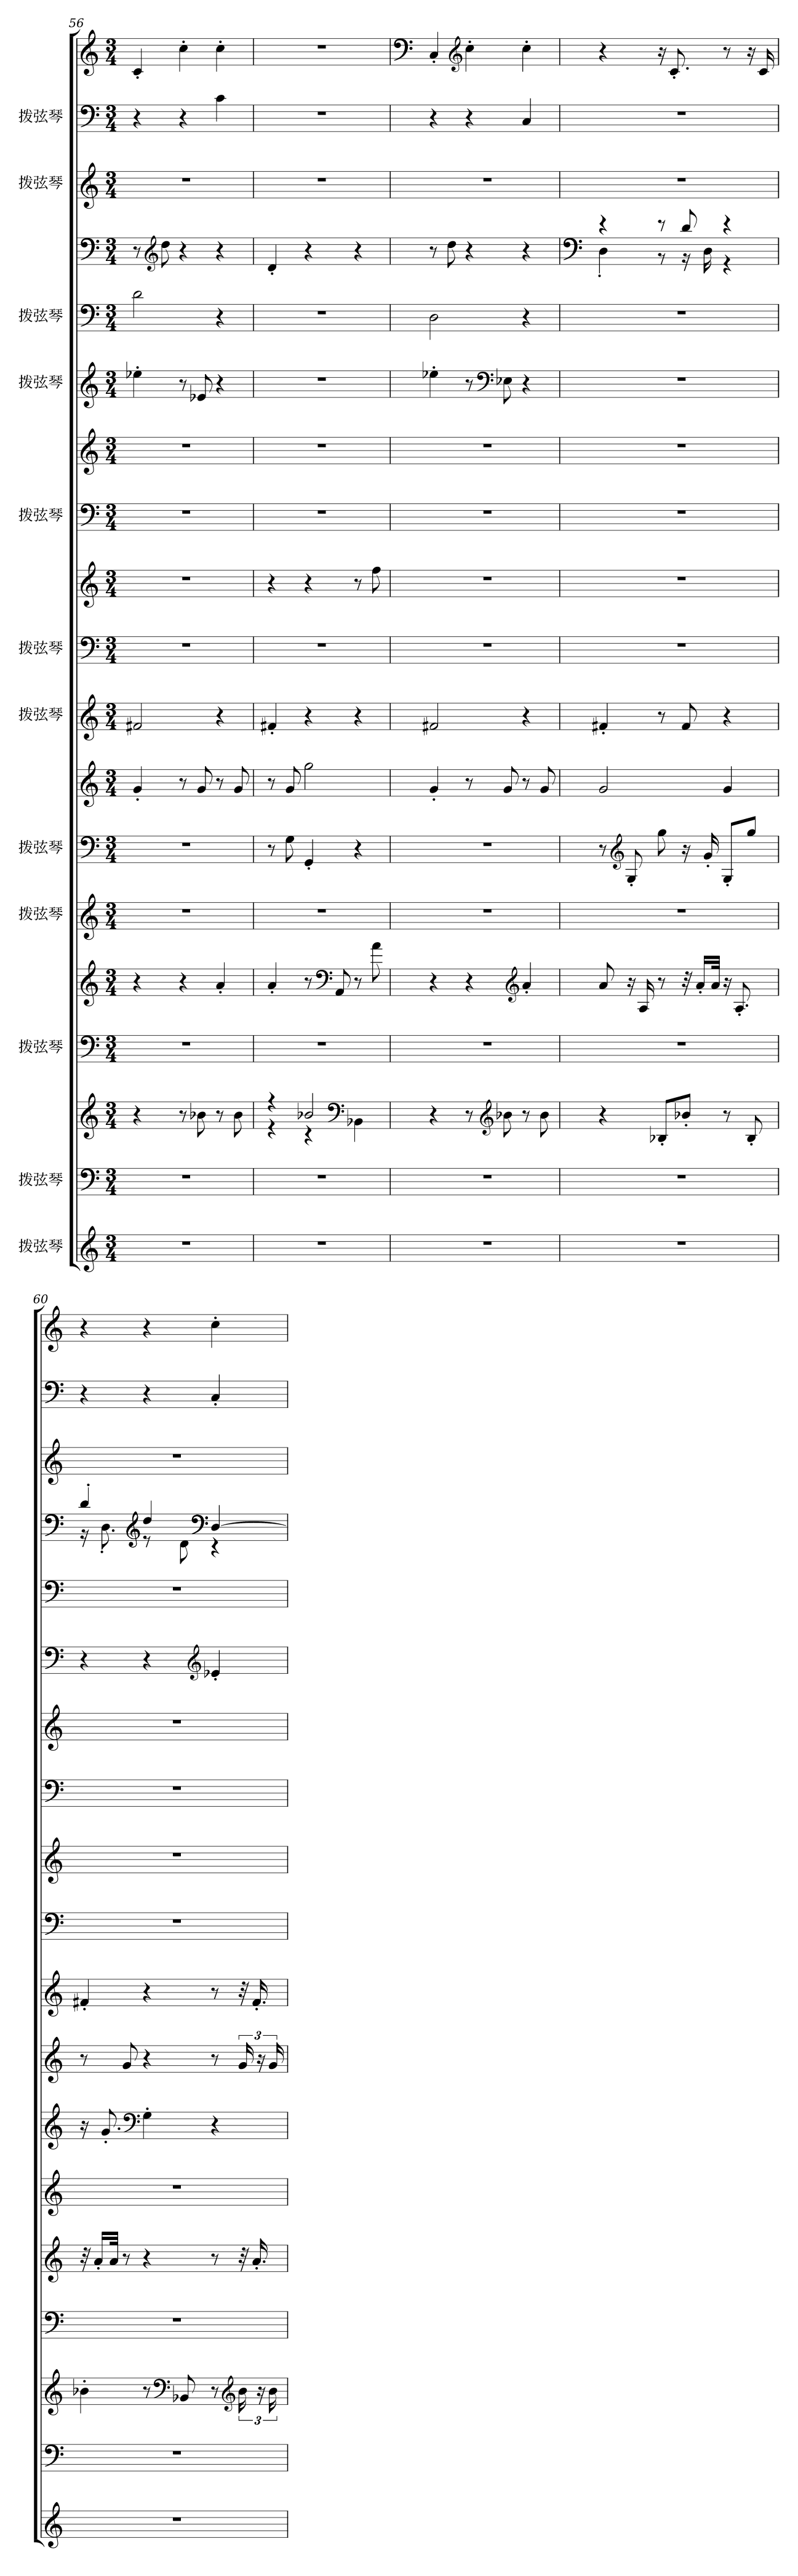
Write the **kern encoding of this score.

**kern	**kern	**kern	**kern	**kern	**kern	**kern	**kern	**kern	**kern	**kern	**kern	**kern	**kern	**kern	**kern	**kern	**kern	**kern
*part12	*part11	*part11	*part10	*part10	*part9	*part8	*part8	*part7	*part6	*part6	*part5	*part5	*part4	*part3	*part3	*part2	*part1	*part1
*staff19	*staff18	*staff17	*staff16	*staff15	*staff14	*staff13	*staff12	*staff11	*staff10	*staff9	*staff8	*staff7	*staff6	*staff5	*staff4	*staff3	*staff2	*staff1
*I"拨弦琴	*I"拨弦琴	*	*I"拨弦琴	*	*I"拨弦琴	*I"拨弦琴	*	*I"拨弦琴	*I"拨弦琴	*	*I"拨弦琴	*	*I"拨弦琴	*I"拨弦琴	*	*I"拨弦琴	*I"拨弦琴	*
!!LO:PB:g=z
*clefG2	*clefF4	*clefG2	*clefF4	*clefG2	*clefG2	*clefF4	*clefG2	*clefG2	*clefF4	*clefG2	*clefF4	*clefG2	*clefG2	*clefF4	*clefF4	*clefG2	*clefF4	*clefG2
*k[]	*k[]	*k[]	*k[]	*k[]	*k[]	*k[]	*k[]	*k[]	*k[]	*k[]	*k[]	*k[]	*k[]	*k[]	*k[]	*k[]	*k[]	*k[]
*M3/4	*M3/4	*M3/4	*M3/4	*M3/4	*M3/4	*M3/4	*M3/4	*M3/4	*M3/4	*M3/4	*M3/4	*M3/4	*M3/4	*M3/4	*M3/4	*M3/4	*M3/4	*M3/4
=56	=56	=56	=56	=56	=56	=56	=56	=56	=56	=56	=56	=56	=56	=56	=56	=56	=56	=56
2.r	2.r	4r	2.r	4r	2.r	2.r	4g'/	2f#X/	2.r	2.r	2.r	2.r	4ee-X'\	2d\	8r	2.r	4r	4c'/
*	*	*	*	*	*	*	*	*	*	*	*	*	*	*	*clefG2	*	*	*
.	.	.	.	.	.	.	.	.	.	.	.	.	.	.	8dd\	.	.	.
.	.	8r	.	4r	.	.	8r	.	.	.	.	.	8r	.	4r	.	4r	4cc'\
.	.	8b-X\	.	.	.	.	8g/	.	.	.	.	.	8e-X/	.	.	.	.	.
.	.	8r	.	4a'/	.	.	8r	4r	.	.	.	.	4r	4r	4r	.	4c\	4cc'\
.	.	8b-\	.	.	.	.	8g/	.	.	.	.	.	.	.	.	.	.	.
=57	=57	=57	=57	=57	=57	=57	=57	=57	=57	=57	=57	=57	=57	=57	=57	=57	=57	=57
*	*	*^	*	*	*	*	*	*	*	*	*	*	*	*	*	*	*	*
2.r	2.r	4r	4r	2.r	4a'/	2.r	8r	8r	4f#X'/	2.r	4r	2.r	2.r	2.r	2.r	4d'/	2.r	2.r	2.r
.	.	.	.	.	.	.	8G\	8g/	.	.	.	.	.	.	.	.	.	.	.
.	.	2b-X/	4r	.	8r	.	4GG'/	2gg\	4r	.	4r	.	.	.	.	4r	.	.	.
*	*	*	*	*	*clefF4	*	*	*	*	*	*	*	*	*	*	*	*	*	*
.	.	.	.	.	8AA/	.	.	.	.	.	.	.	.	.	.	.	.	.	.
*	*	*clefF4	*	*	*	*	*	*	*	*	*	*	*	*	*	*	*	*	*
.	.	.	4BB-X\	.	8r	.	4r	.	4r	.	8r	.	.	.	.	4r	.	.	.
.	.	.	.	.	8a\	.	.	.	.	.	8ff\	.	.	.	.	.	.	.	.
*	*	*v	*v	*	*	*	*	*	*	*	*	*	*	*	*	*	*	*	*
=58	=58	=58	=58	=58	=58	=58	=58	=58	=58	=58	=58	=58	=58	=58	=58	=58	=58	=58
*	*	*	*	*	*	*	*	*	*	*	*	*	*	*	*	*	*	*clefF4
2.r	2.r	4r	2.r	4r	2.r	2.r	4g'/	2f#X/	2.r	2.r	2.r	2.r	4ee-X'\	2D\	8r	2.r	4r	4C'/
.	.	.	.	.	.	.	.	.	.	.	.	.	.	.	8dd\	.	.	.
*	*	*	*	*	*	*	*	*	*	*	*	*	*	*	*	*	*	*clefG2
.	.	8r	.	4r	.	.	8r	.	.	.	.	.	8r	.	4r	.	4r	4cc'\
*	*	*clefG2	*	*	*	*	*	*	*	*	*	*	*clefF4	*	*	*	*	*
.	.	8b-X\	.	.	.	.	8g/	.	.	.	.	.	8E-X\	.	.	.	.	.
*	*	*	*	*clefG2	*	*	*	*	*	*	*	*	*	*	*	*	*	*
.	.	8r	.	4a'/	.	.	8r	4r	.	.	.	.	4r	4r	4r	.	4C/	4cc'\
.	.	8b-\	.	.	.	.	8g/	.	.	.	.	.	.	.	.	.	.	.
!!LO:PB:g=z
=59	=59	=59	=59	=59	=59	=59	=59	=59	=59	=59	=59	=59	=59	=59	=59	=59	=59	=59
*	*	*	*	*	*	*	*	*	*	*	*	*	*	*	*clefF4	*	*	*
*	*	*	*	*	*	*	*	*	*	*	*	*	*	*	*^	*	*	*
2.r	2.r	4r	2.r	8a/	2.r	8r	2g/	4f#X'/	2.r	2.r	2.r	2.r	2.r	2.r	4r	4D'\	2.r	2.r	4r
*	*	*	*	*	*	*clefG2	*	*	*	*	*	*	*	*	*	*	*	*	*
.	.	.	.	16r	.	8G'/	.	.	.	.	.	.	.	.	.	.	.	.	.
.	.	.	.	16A/	.	.	.	.	.	.	.	.	.	.	.	.	.	.	.
.	.	8B-X'/L	.	8r	.	8gg\	.	8r	.	.	.	.	.	.	8r	8r	.	.	16r
.	.	.	.	.	.	.	.	.	.	.	.	.	.	.	.	.	.	.	8.c'/
.	.	8b-X'/J	.	32r	.	16r	.	8f#/	.	.	.	.	.	.	8d/	16r	.	.	.
.	.	.	.	16a'/LL	.	.	.	.	.	.	.	.	.	.	.	.	.	.	.
.	.	.	.	.	.	16g'/	.	.	.	.	.	.	.	.	.	16D\	.	.	.
.	.	.	.	32a/JJk	.	.	.	.	.	.	.	.	.	.	.	.	.	.	.
.	.	8r	.	16r	.	8G'/L	4g/	4r	.	.	.	.	.	.	4r	4r	.	.	8r
.	.	.	.	8.A'/	.	.	.	.	.	.	.	.	.	.	.	.	.	.	.
.	.	8B-'/	.	.	.	8gg/J	.	.	.	.	.	.	.	.	.	.	.	.	16r
.	.	.	.	.	.	.	.	.	.	.	.	.	.	.	.	.	.	.	16c/
=60	=60	=60	=60	=60	=60	=60	=60	=60	=60	=60	=60	=60	=60	=60	=60	=60	=60	=60	=60
2.r	2.r	4b-X'\	2.r	32r	2.r	16r	8r	4f#X'/	2.r	2.r	2.r	2.r	4r	2.r	4d'/	16r	2.r	4r	4r
.	.	.	.	16a'/LL	.	.	.	.	.	.	.	.	.	.	.	.	.	.	.
.	.	.	.	.	.	8.g'/	.	.	.	.	.	.	.	.	.	8.D'\	.	.	.
.	.	.	.	32a/JJk	.	.	.	.	.	.	.	.	.	.	.	.	.	.	.
.	.	.	.	8r	.	.	8g/	.	.	.	.	.	.	.	.	.	.	.	.
*	*	*	*	*	*	*clefF4	*	*	*	*	*	*	*	*	*clefG2	*	*	*	*
.	.	8r	.	4r	.	4G'\	4r	4r	.	.	.	.	4r	.	4dd/	8r	.	4r	4r
*	*	*clefF4	*	*	*	*	*	*	*	*	*	*	*	*	*	*	*	*	*
.	.	8BB-X/	.	.	.	.	.	.	.	.	.	.	.	.	.	8d\	.	.	.
*	*	*	*	*	*	*	*	*	*	*	*	*	*clefG2	*	*clefF4	*	*	*	*
.	.	8r	.	8r	.	4r	8r	8r	.	.	.	.	4e-X'/	.	[4D/	4r	.	4C'/	4cc'\
*	*	*clefG2	*	*	*	*	*	*	*	*	*	*	*	*	*	*	*	*	*
.	.	24b-\	.	32r	.	.	24g/	32r	.	.	.	.	.	.	.	.	.	.	.
.	.	.	.	16.a'/	.	.	.	16.f#'/	.	.	.	.	.	.	.	.	.	.	.
.	.	24r	.	.	.	.	24r	.	.	.	.	.	.	.	.	.	.	.	.
.	.	24b-\	.	.	.	.	24g/	.	.	.	.	.	.	.	.	.	.	.	.
*	*	*	*	*	*	*	*	*	*	*	*	*	*	*	*v	*v	*	*	*
=	=	=	=	=	=	=	=	=	=	=	=	=	=	=	=	=	=	=
*-	*-	*-	*-	*-	*-	*-	*-	*-	*-	*-	*-	*-	*-	*-	*-	*-	*-	*-
